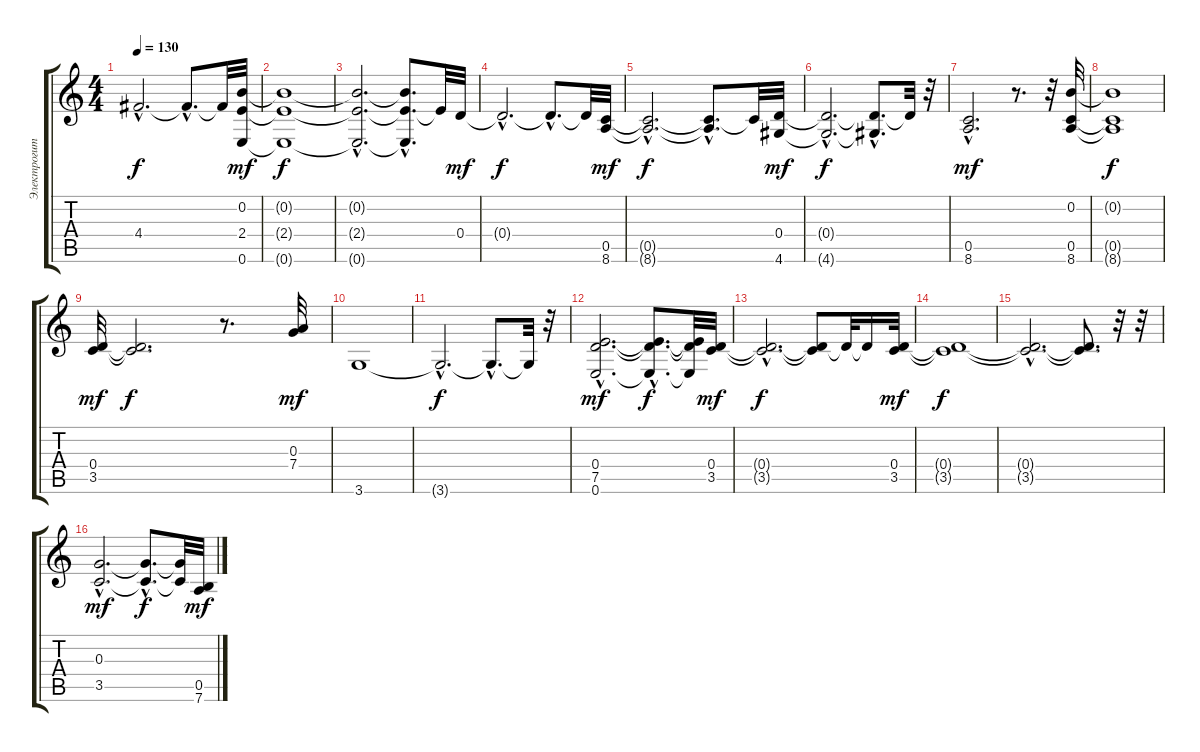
\track ("Электрогитара" "Электрогит") {instrument overdrivenguitar}
\staff {score tabs}
\tuning (E4 B3 G3 D3 A2 E2) {hide}
\ts (4 4)
\tempo 130
\clef g2
\ks c
4.4{hac t}.2{d dy f} 4.4{hac t}.8{d} 4.4{t}.32 (0.2 2.4 0.6).32{dy mf} |
(0.2{t} 2.4{t} 0.6{t}).1{dy f} |
(0.2{hac t} 2.4{hac t} 0.6{hac t}).2{d} (0.2{hac t} 2.4{hac t} 0.6{hac t}).8{d} 2.4{t}.32 0.4.32{dy mf} |
0.4{hac t}.2{d dy f} 0.4{hac t}.8{d} 0.4{t}.32 (0.5 8.6).32{dy mf} |
(0.5{hac t} 8.6{hac t}).2{d dy f} (0.5{t} 8.6{hac t}).8{d} 8.6{t}.32 (0.4 4.6).32{dy mf} |
(0.4{hac t} 4.6{hac t}).2{d dy f} (0.4{hac t} 4.6{t}).8{d} 0.4{t}.32 r.32 |
(0.5{hac} 8.6{hac}).2{d dy mf} r.8{d} r.32 (0.2 0.5 8.6).32 |
(0.2{t} 0.5{t} 8.6{t}).1{dy f} |
(0.4 3.5).32{dy mf} (0.4{t} 3.5{t}).2{d dy f} r.8{d} (0.3 7.4).32{dy mf} |
3.6.1 |
3.6{hac t}.2{d dy f} 3.6{hac t}.8{d} 3.6{t}.32 r.32 |
(0.4{hac} 7.5{hac} 0.6{hac}).2{d dy mf} (0.4{hac t} 7.5{hac t} 0.6{hac t}).8{d dy f} (0.4{t} 7.5{t} 0.6{t}).32 (0.4 3.5).32{dy mf} |
(0.4{hac t} 3.5{hac t}).2{d dy f} (0.4{t} 3.5{t}).8 0.4{t}.32 0.4{t}.16 (0.4 3.5).32{dy mf} |
(0.4{t} 3.5{t}).1{dy f} |
(0.4{hac t} 3.5{hac t}).2{d} (0.4{t} 3.5{t}).8{d} r.32 r.32 |
(0.3{hac} 3.5{hac}).2{d dy mf} (0.3{hac t} 3.5{hac t}).8{d dy f} (0.3{t} 3.5{t}).32 (0.5 7.6).32{dy mf}
